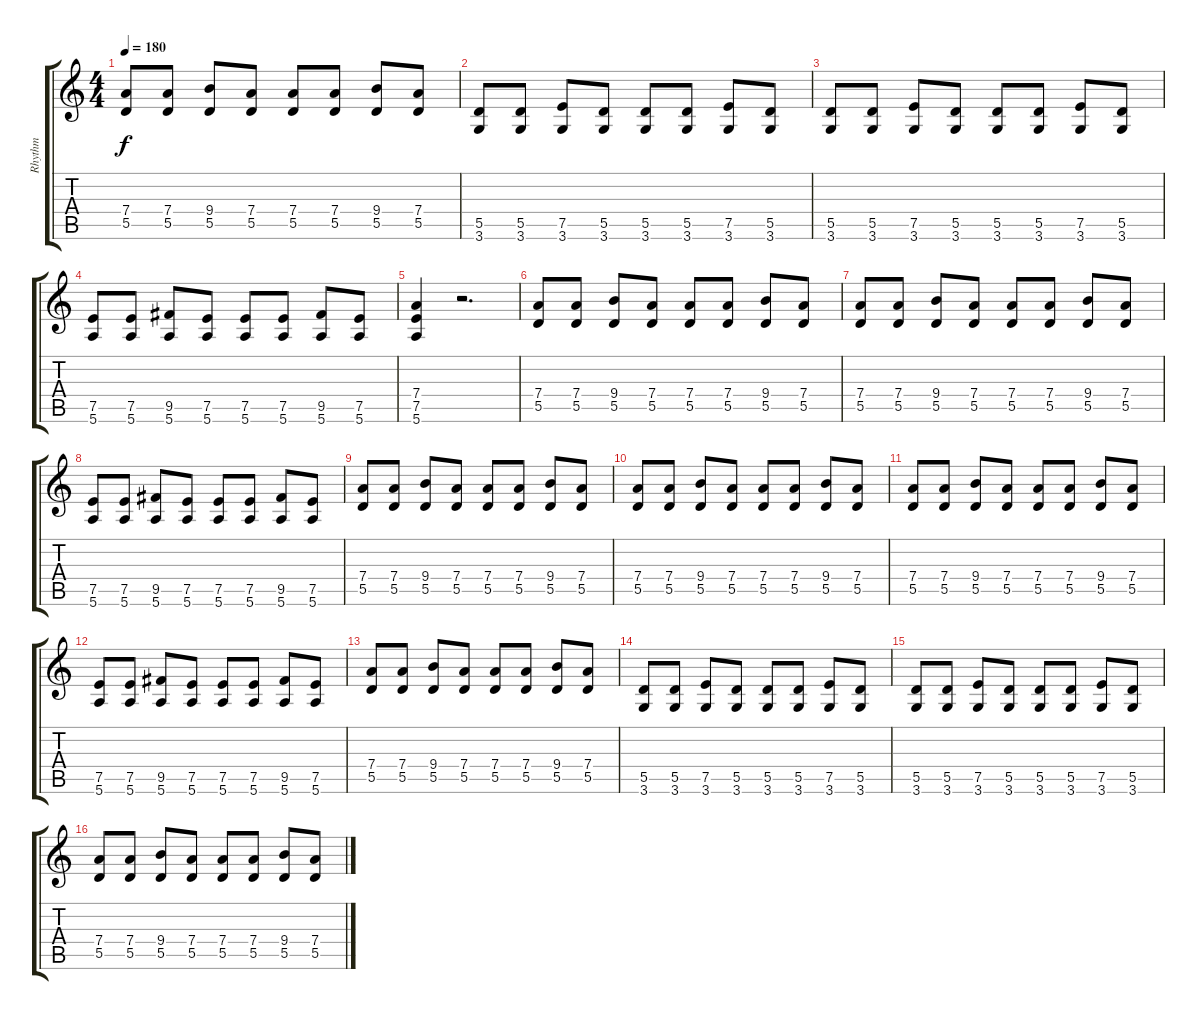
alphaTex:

\track ("Rhythm" "Rhythm") {instrument overdrivenguitar}
\staff {score tabs}
\tuning (E4 B3 G3 D3 A2 E2) {hide}
\ts (4 4)
\tempo 180
\clef g2
\ks c
(7.4 5.5).8{dy f} (7.4 5.5).8 (9.4 5.5).8 (7.4 5.5).8 (7.4 5.5).8 (7.4 5.5).8 (9.4 5.5).8 (7.4 5.5).8 |
(5.5 3.6).8 (5.5 3.6).8 (7.5 3.6).8 (5.5 3.6).8 (5.5 3.6).8 (5.5 3.6).8 (7.5 3.6).8 (5.5 3.6).8 |
(5.5 3.6).8 (5.5 3.6).8 (7.5 3.6).8 (5.5 3.6).8 (5.5 3.6).8 (5.5 3.6).8 (7.5 3.6).8 (5.5 3.6).8 |
(7.5 5.6).8 (7.5 5.6).8 (9.5 5.6).8 (7.5 5.6).8 (7.5 5.6).8 (7.5 5.6).8 (9.5 5.6).8 (7.5 5.6).8 |
(7.4 7.5 5.6).4 r.2{d} |
(7.4 5.5).8 (7.4 5.5).8 (9.4 5.5).8 (7.4 5.5).8 (7.4 5.5).8 (7.4 5.5).8 (9.4 5.5).8 (7.4 5.5).8 |
(7.4 5.5).8 (7.4 5.5).8 (9.4 5.5).8 (7.4 5.5).8 (7.4 5.5).8 (7.4 5.5).8 (9.4 5.5).8 (7.4 5.5).8 |
(7.5 5.6).8 (7.5 5.6).8 (9.5 5.6).8 (7.5 5.6).8 (7.5 5.6).8 (7.5 5.6).8 (9.5 5.6).8 (7.5 5.6).8 |
(7.4 5.5).8 (7.4 5.5).8 (9.4 5.5).8 (7.4 5.5).8 (7.4 5.5).8 (7.4 5.5).8 (9.4 5.5).8 (7.4 5.5).8 |
(7.4 5.5).8 (7.4 5.5).8 (9.4 5.5).8 (7.4 5.5).8 (7.4 5.5).8 (7.4 5.5).8 (9.4 5.5).8 (7.4 5.5).8 |
(7.4 5.5).8 (7.4 5.5).8 (9.4 5.5).8 (7.4 5.5).8 (7.4 5.5).8 (7.4 5.5).8 (9.4 5.5).8 (7.4 5.5).8 |
(7.5 5.6).8 (7.5 5.6).8 (9.5 5.6).8 (7.5 5.6).8 (7.5 5.6).8 (7.5 5.6).8 (9.5 5.6).8 (7.5 5.6).8 |
(7.4 5.5).8 (7.4 5.5).8 (9.4 5.5).8 (7.4 5.5).8 (7.4 5.5).8 (7.4 5.5).8 (9.4 5.5).8 (7.4 5.5).8 |
(5.5 3.6).8 (5.5 3.6).8 (7.5 3.6).8 (5.5 3.6).8 (5.5 3.6).8 (5.5 3.6).8 (7.5 3.6).8 (5.5 3.6).8 |
(5.5 3.6).8 (5.5 3.6).8 (7.5 3.6).8 (5.5 3.6).8 (5.5 3.6).8 (5.5 3.6).8 (7.5 3.6).8 (5.5 3.6).8 |
(7.4 5.5).8 (7.4 5.5).8 (9.4 5.5).8 (7.4 5.5).8 (7.4 5.5).8 (7.4 5.5).8 (9.4 5.5).8 (7.4 5.5).8
